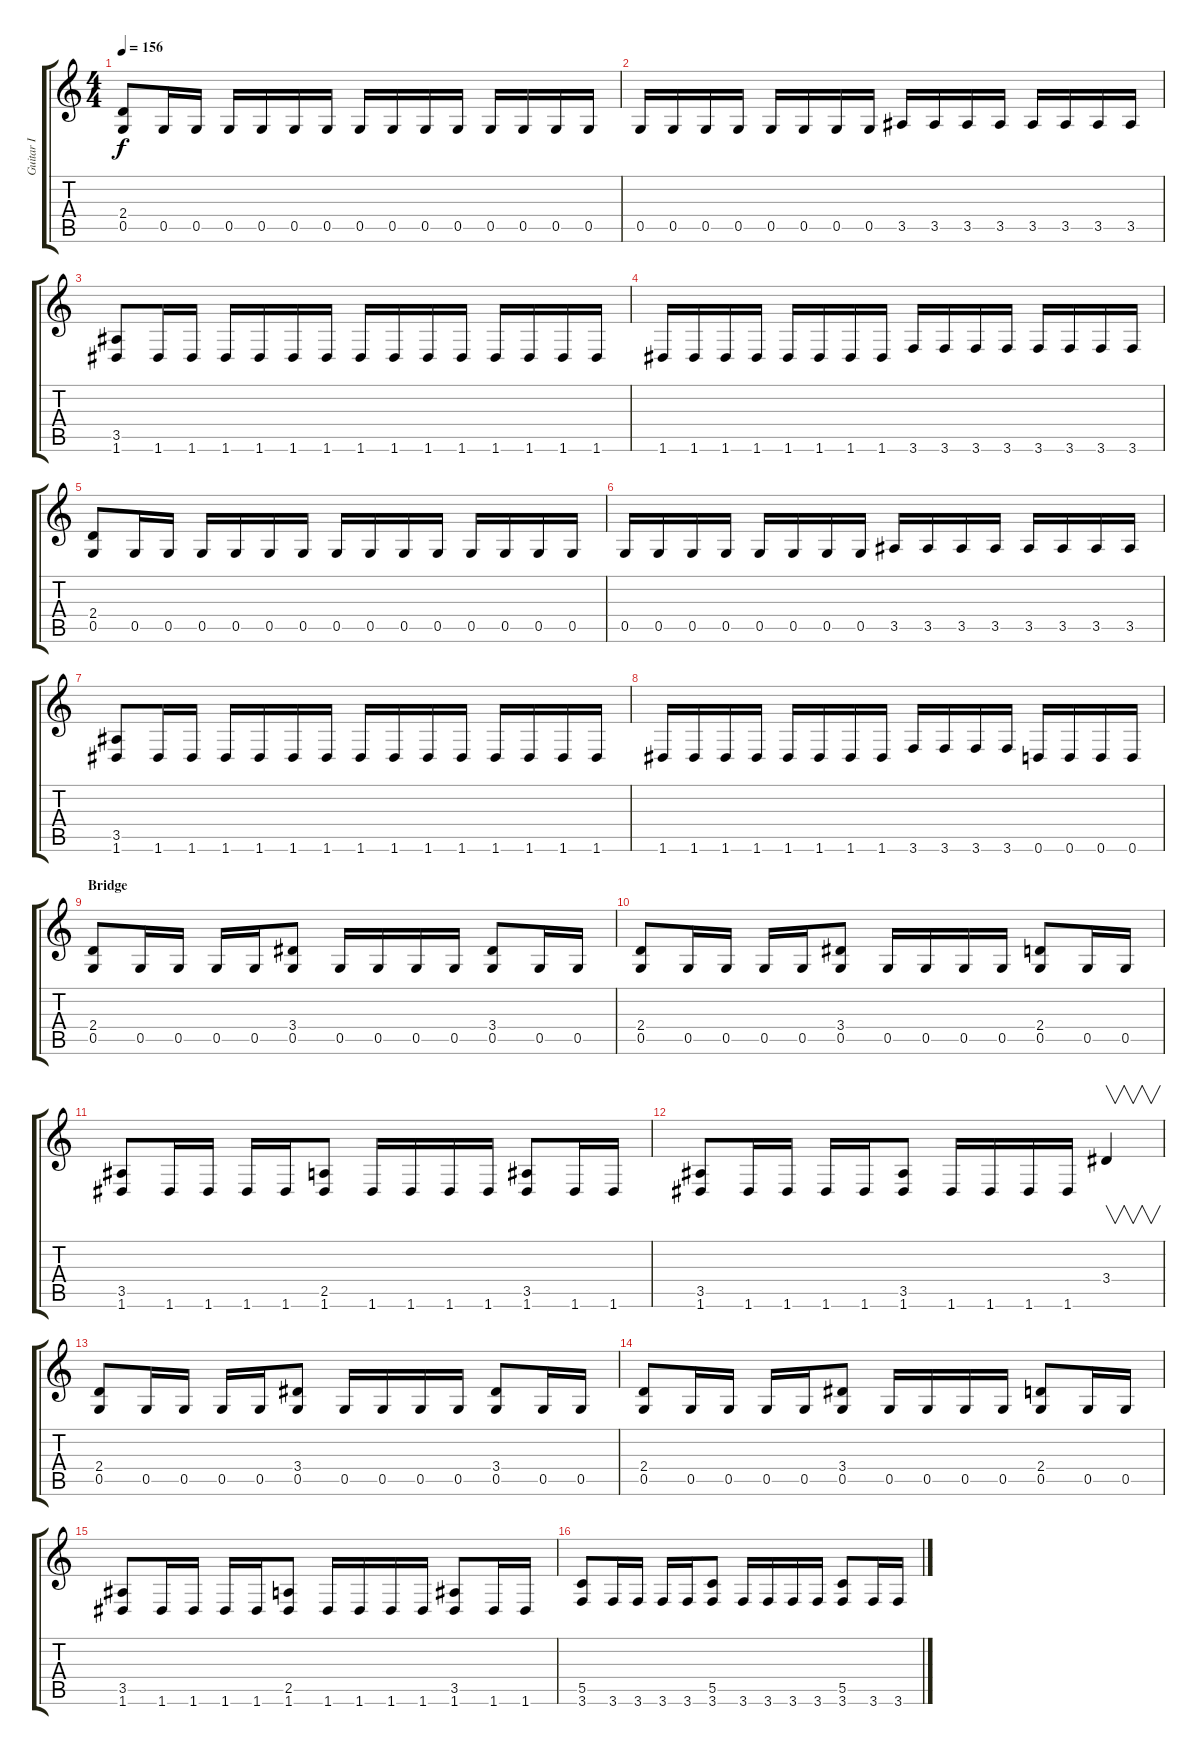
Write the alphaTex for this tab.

\track ("Guitar I" "Guitar I") {instrument distortionguitar}
\staff {score tabs}
\tuning (D4 A3 F3 C3 G2 D2) {hide}
\ts (4 4)
\tempo 156
\clef g2
\ks c
(2.4 0.5).8{dy f} 0.5.16 0.5.16 0.5.16 0.5.16 0.5.16 0.5.16 0.5.16 0.5.16 0.5.16 0.5.16 0.5.16 0.5.16 0.5.16 0.5.16 |
0.5.16 0.5.16 0.5.16 0.5.16 0.5.16 0.5.16 0.5.16 0.5.16 3.5.16 3.5.16 3.5.16 3.5.16 3.5.16 3.5.16 3.5.16 3.5.16 |
(3.5 1.6).8 1.6.16 1.6.16 1.6.16 1.6.16 1.6.16 1.6.16 1.6.16 1.6.16 1.6.16 1.6.16 1.6.16 1.6.16 1.6.16 1.6.16 |
1.6.16 1.6.16 1.6.16 1.6.16 1.6.16 1.6.16 1.6.16 1.6.16 3.6.16 3.6.16 3.6.16 3.6.16 3.6.16 3.6.16 3.6.16 3.6.16 |
(2.4 0.5).8 0.5.16 0.5.16 0.5.16 0.5.16 0.5.16 0.5.16 0.5.16 0.5.16 0.5.16 0.5.16 0.5.16 0.5.16 0.5.16 0.5.16 |
0.5.16 0.5.16 0.5.16 0.5.16 0.5.16 0.5.16 0.5.16 0.5.16 3.5.16 3.5.16 3.5.16 3.5.16 3.5.16 3.5.16 3.5.16 3.5.16 |
(3.5 1.6).8 1.6.16 1.6.16 1.6.16 1.6.16 1.6.16 1.6.16 1.6.16 1.6.16 1.6.16 1.6.16 1.6.16 1.6.16 1.6.16 1.6.16 |
1.6.16 1.6.16 1.6.16 1.6.16 1.6.16 1.6.16 1.6.16 1.6.16 3.6.16 3.6.16 3.6.16 3.6.16 0.6.16 0.6.16 0.6.16 0.6.16 |
\section ("" "Bridge")
(2.4 0.5).8 0.5.16 0.5.16 0.5.16 0.5.16 (3.4 0.5).8 0.5.16 0.5.16 0.5.16 0.5.16 (3.4 0.5).8 0.5.16 0.5.16 |
(2.4 0.5).8 0.5.16 0.5.16 0.5.16 0.5.16 (3.4 0.5).8 0.5.16 0.5.16 0.5.16 0.5.16 (2.4 0.5).8 0.5.16 0.5.16 |
(3.5 1.6).8 1.6.16 1.6.16 1.6.16 1.6.16 (2.5 1.6).8 1.6.16 1.6.16 1.6.16 1.6.16 (3.5 1.6).8 1.6.16 1.6.16 |
(3.5 1.6).8 1.6.16 1.6.16 1.6.16 1.6.16 (3.5 1.6).8 1.6.16 1.6.16 1.6.16 1.6.16 3.4.4{v instrument guitarharmonics} |
(2.4 0.5).8{instrument distortionguitar} 0.5.16 0.5.16 0.5.16 0.5.16 (3.4 0.5).8 0.5.16 0.5.16 0.5.16 0.5.16 (3.4 0.5).8 0.5.16 0.5.16 |
(2.4 0.5).8 0.5.16 0.5.16 0.5.16 0.5.16 (3.4 0.5).8 0.5.16 0.5.16 0.5.16 0.5.16 (2.4 0.5).8 0.5.16 0.5.16 |
(3.5 1.6).8 1.6.16 1.6.16 1.6.16 1.6.16 (2.5 1.6).8 1.6.16 1.6.16 1.6.16 1.6.16 (3.5 1.6).8 1.6.16 1.6.16 |
(5.5 3.6).8 3.6.16 3.6.16 3.6.16 3.6.16 (5.5 3.6).8 3.6.16 3.6.16 3.6.16 3.6.16 (5.5 3.6).8 3.6.16 3.6.16
